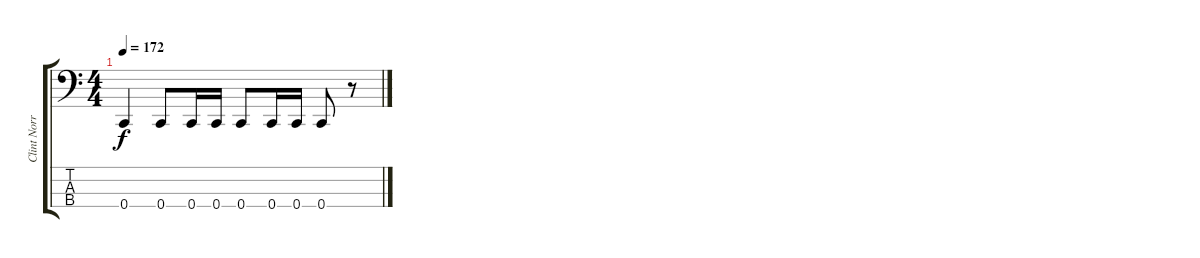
\track ("Clint Norris" "Clint Norr") {instrument electricbasspick}
\staff {score tabs}
\tuning (F2 C2 G1 C1) {hide}
\ts (4 4)
\tempo 172
\clef f4
\ks c
0.4.4{dy f} 0.4.8 0.4.16 0.4.16 0.4.8 0.4.16 0.4.16 0.4.8 r.8
